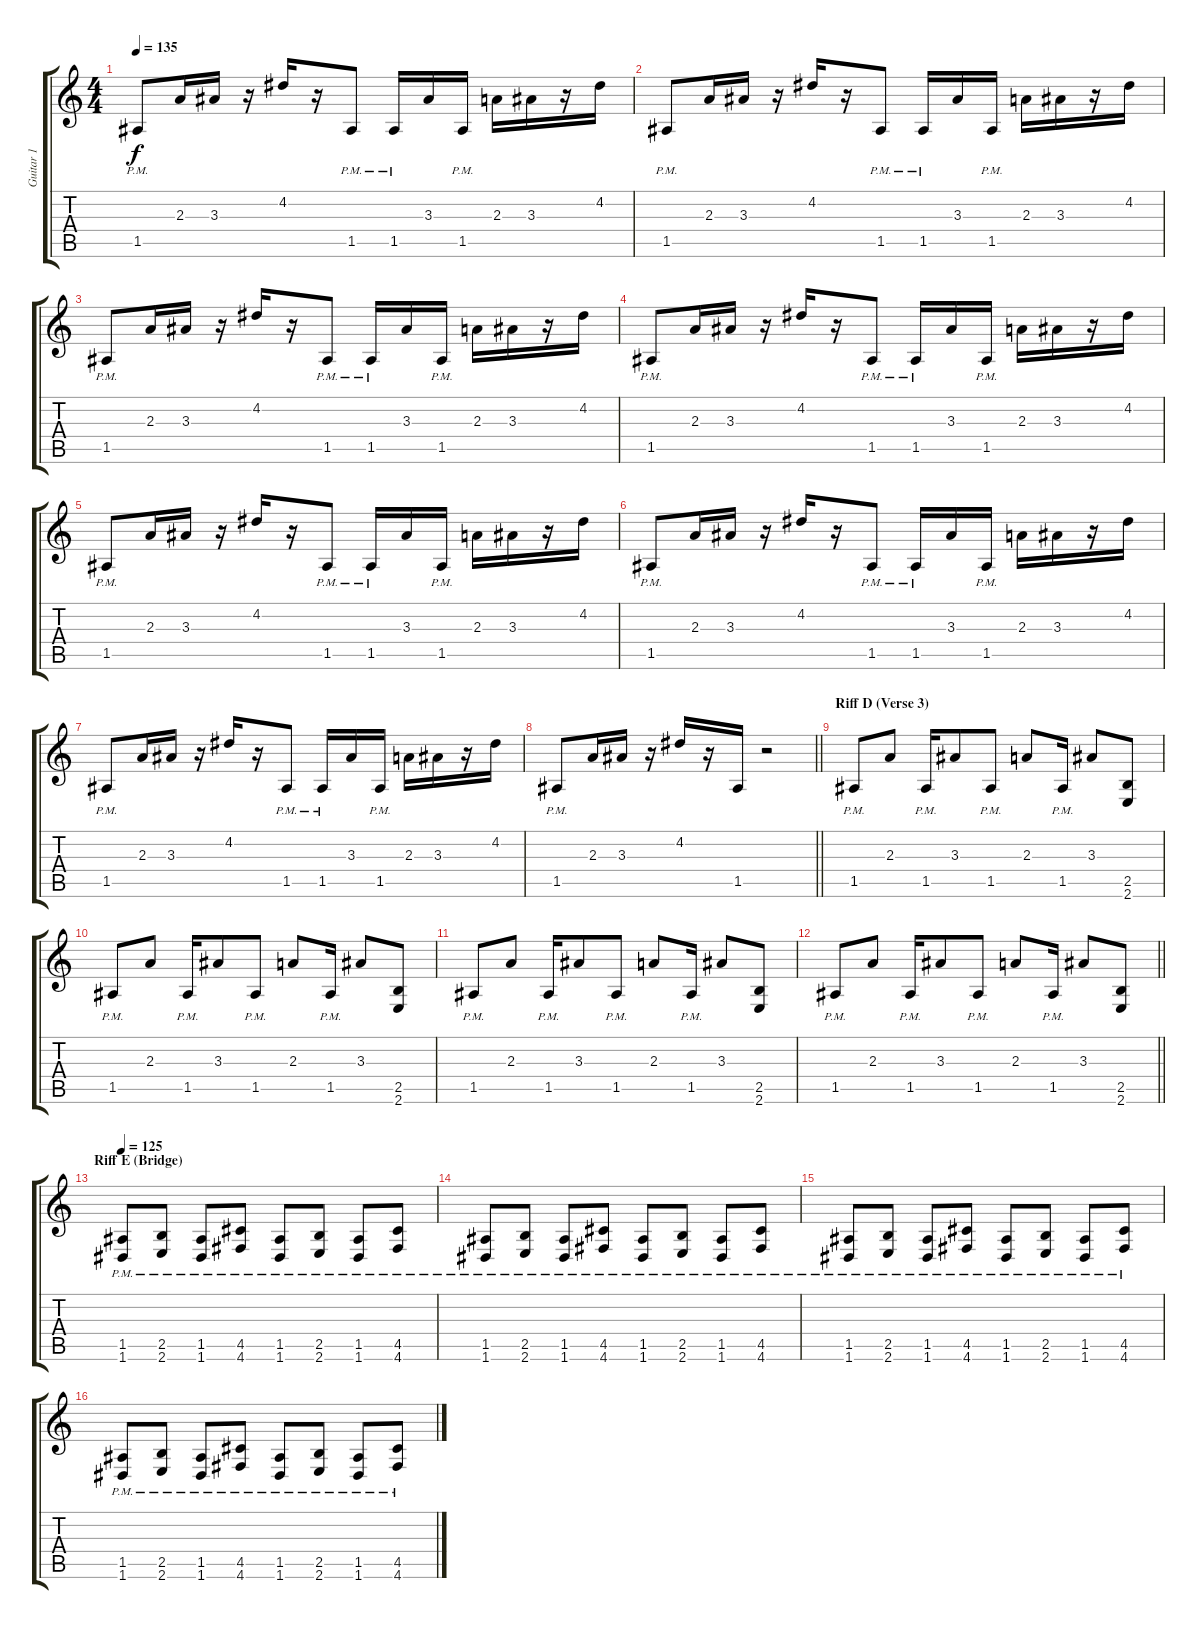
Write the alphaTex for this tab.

\track ("Guitar 1" "Guitar 1") {instrument overdrivenguitar}
\staff {score tabs}
\tuning (E4 B3 G3 D3 A2 D2) {hide}
\ts (4 4)
\tempo 135
\clef g2
\ks c
1.5{pm}.8{dy f} 2.3.16 3.3.16 r.16 4.2.16 r.16 1.5{pm}.8 1.5{pm}.16 3.3.16 1.5{pm}.16 2.3.16 3.3.16 r.16 4.2.16 |
1.5{pm}.8 2.3.16 3.3.16 r.16 4.2.16 r.16 1.5{pm}.8 1.5{pm}.16 3.3.16 1.5{pm}.16 2.3.16 3.3.16 r.16 4.2.16 |
1.5{pm}.8 2.3.16 3.3.16 r.16 4.2.16 r.16 1.5{pm}.8 1.5{pm}.16 3.3.16 1.5{pm}.16 2.3.16 3.3.16 r.16 4.2.16 |
1.5{pm}.8 2.3.16 3.3.16 r.16 4.2.16 r.16 1.5{pm}.8 1.5{pm}.16 3.3.16 1.5{pm}.16 2.3.16 3.3.16 r.16 4.2.16 |
1.5{pm}.8 2.3.16 3.3.16 r.16 4.2.16 r.16 1.5{pm}.8 1.5{pm}.16 3.3.16 1.5{pm}.16 2.3.16 3.3.16 r.16 4.2.16 |
1.5{pm}.8 2.3.16 3.3.16 r.16 4.2.16 r.16 1.5{pm}.8 1.5{pm}.16 3.3.16 1.5{pm}.16 2.3.16 3.3.16 r.16 4.2.16 |
1.5{pm}.8 2.3.16 3.3.16 r.16 4.2.16 r.16 1.5{pm}.8 1.5{pm}.16 3.3.16 1.5{pm}.16 2.3.16 3.3.16 r.16 4.2.16 |
\barLineRight lightlight
1.5{pm}.8 2.3.16 3.3.16 r.16 4.2.16 r.16 1.5.16 r.2 |
\section ("" "Riff D (Verse 3)")
1.5{pm}.8 2.3.8 1.5{pm}.16 3.3.8 1.5{pm}.8 2.3.8 1.5{pm}.16 3.3.8 (2.5 2.6).8 |
1.5{pm}.8 2.3.8 1.5{pm}.16 3.3.8 1.5{pm}.8 2.3.8 1.5{pm}.16 3.3.8 (2.5 2.6).8 |
1.5{pm}.8 2.3.8 1.5{pm}.16 3.3.8 1.5{pm}.8 2.3.8 1.5{pm}.16 3.3.8 (2.5 2.6).8 |
\barLineRight lightlight
1.5{pm}.8 2.3.8 1.5{pm}.16 3.3.8 1.5{pm}.8 2.3.8 1.5{pm}.16 3.3.8 (2.5 2.6).8 |
\section ("" "Riff E (Bridge)")
\tempo 125
(1.5{pm} 1.6{pm}).8 (2.5{pm} 2.6{pm}).8 (1.5{pm} 1.6{pm}).8 (4.5{pm} 4.6{pm}).8 (1.5{pm} 1.6{pm}).8 (2.5{pm} 2.6{pm}).8 (1.5{pm} 1.6{pm}).8 (4.5{pm} 4.6{pm}).8 |
(1.5{pm} 1.6{pm}).8 (2.5{pm} 2.6{pm}).8 (1.5{pm} 1.6{pm}).8 (4.5{pm} 4.6{pm}).8 (1.5{pm} 1.6{pm}).8 (2.5{pm} 2.6{pm}).8 (1.5{pm} 1.6{pm}).8 (4.5{pm} 4.6{pm}).8 |
(1.5{pm} 1.6{pm}).8 (2.5{pm} 2.6{pm}).8 (1.5{pm} 1.6{pm}).8 (4.5{pm} 4.6{pm}).8 (1.5{pm} 1.6{pm}).8 (2.5{pm} 2.6{pm}).8 (1.5{pm} 1.6{pm}).8 (4.5{pm} 4.6{pm}).8 |
(1.5{pm} 1.6{pm}).8 (2.5{pm} 2.6{pm}).8 (1.5{pm} 1.6{pm}).8 (4.5{pm} 4.6{pm}).8 (1.5{pm} 1.6{pm}).8 (2.5{pm} 2.6{pm}).8 (1.5{pm} 1.6{pm}).8 (4.5{pm} 4.6{pm}).8
